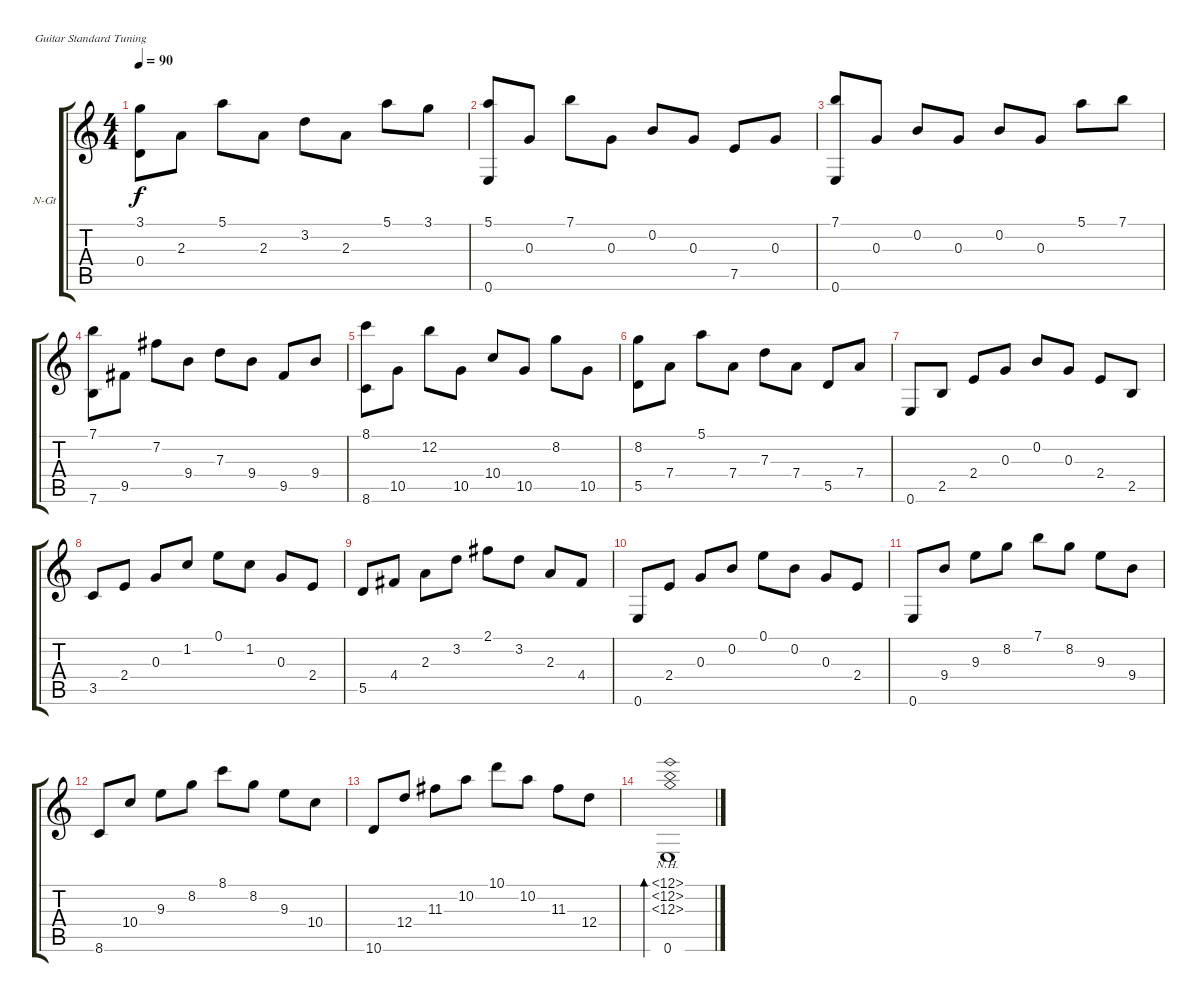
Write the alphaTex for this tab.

\bracketExtendMode groupsimilarinstruments
\firstSystemTrackNameOrientation horizontal
\otherSystemsTrackNameOrientation horizontal
\track ("Track 1" "N-Gt") {instrument acousticguitarnylon}
\staff {score tabs}
\tuning (E4 B3 G3 D3 A2 E2)
\ts (4 4)
\tempo 90
\clef g2
\ks c
(3.1 0.4).8{dy f} 2.3.8 5.1.8 2.3.8 3.2.8 2.3.8 5.1.8 3.1.8 |
(5.1 0.6).8 0.3.8 7.1.8 0.3.8 0.2.8 0.3.8 7.5.8 0.3.8 |
(7.1 0.6).8 0.3.8 0.2.8 0.3.8 0.2.8 0.3.8 5.1.8 7.1.8 |
(7.1 7.6).8 9.5.8 7.2.8 9.4.8 7.3.8 9.4.8 9.5.8 9.4.8 |
(8.1 8.6).8 10.5.8 12.2.8 10.5.8 10.4.8 10.5.8 8.2.8 10.5.8 |
(8.2 5.5).8 7.4.8 5.1.8 7.4.8 7.3.8 7.4.8 5.5.8 7.4.8 |
0.6.8 2.5.8 2.4.8 0.3.8 0.2.8 0.3.8 2.4.8 2.5.8 |
3.5.8 2.4.8 0.3.8 1.2.8 0.1.8 1.2.8 0.3.8 2.4.8 |
5.5.8 4.4.8 2.3.8 3.2.8 2.1.8 3.2.8 2.3.8 4.4.8 |
0.6.8 2.4.8 0.3.8 0.2.8 0.1.8 0.2.8 0.3.8 2.4.8 |
0.6.8 9.4.8 9.3.8 8.2.8 7.1.8 8.2.8 9.3.8 9.4.8 |
8.6.8 10.4.8 9.3.8 8.2.8 8.1.8 8.2.8 9.3.8 10.4.8 |
10.6.8 12.4.8 11.3.8 10.2.8 10.1.8 10.2.8 11.3.8 12.4.8 |
(12.1{nh} 12.2{nh} 12.3{nh} 0.6).1{bd 60}
